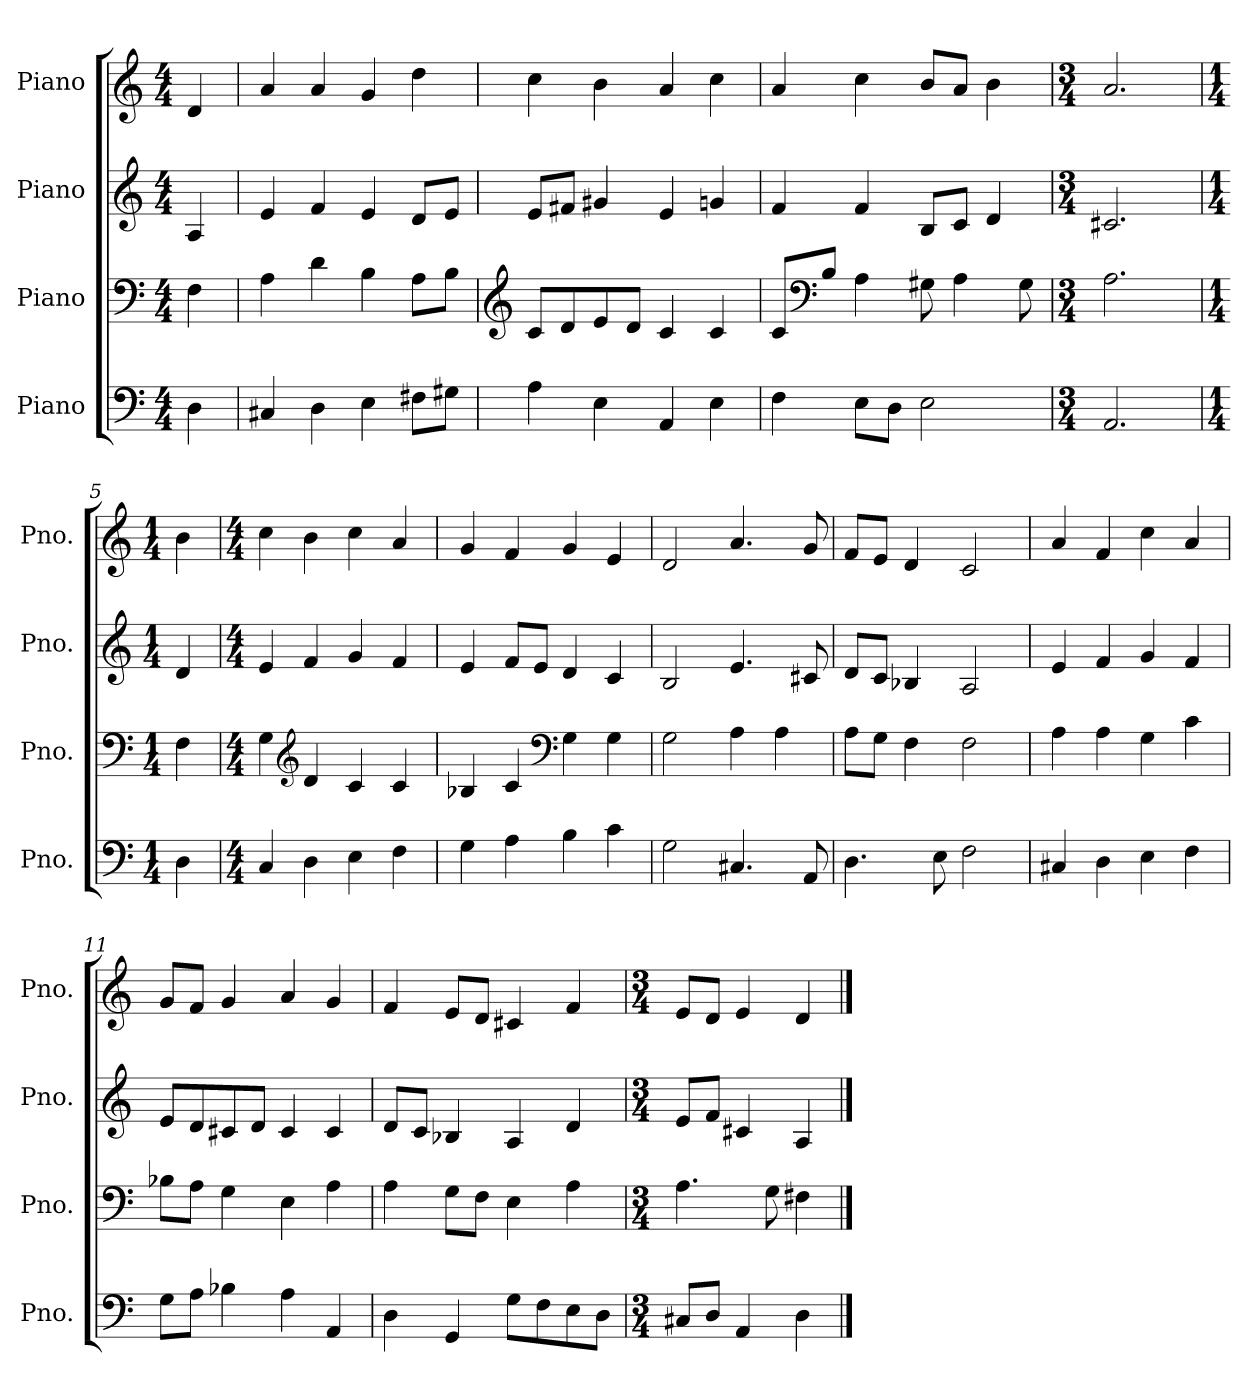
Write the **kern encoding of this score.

**kern	**kern	**kern	**kern
*part4	*part3	*part2	*part1
*staff4	*staff3	*staff2	*staff1
*I"Piano	*I"Piano	*I"Piano	*I"Piano
*I'Pno.	*I'Pno.	*I'Pno.	*I'Pno.
*clefF4	*clefF4	*clefG2	*clefG2
*k[]	*k[]	*k[]	*k[]
*M4/4	*M4/4	*M4/4	*M4/4
*MM120	*MM120	*MM120	*MM120
=	=	=	=
4D\	4F\	4A/	4d/
=1	=1	=1	=1
4C#X/	4A\	4e/	4a/
4D\	4d\	4f/	4a/
4E\	4B\	4e/	4g/
8F#X\L	8A\L	8d/L	4dd\
8G#X\J	8B\J	8e/J	.
=2	=2	=2	=2
*	*clefG2	*	*
4A\	8c/L	8e/L	4cc\
.	8d/	8f#X/J	.
4E\	8e/	4g#X/	4b\
.	8d/J	.	.
4AA/	4c/	4e/	4a/
4E\	4c/	4gn/	4cc\
=3	=3	=3	=3
4F\	8c/L	4f/	4a/
*	*clefF4	*	*
.	8B/J	.	.
8E\L	4A\	4f/	4cc\
8D\J	.	.	.
2E\	8G#X\	8B/L	8b/L
.	4A\	8c/J	8a/J
.	.	4d/	4b\
.	8G#\	.	.
=4	=4	=4	=4
*M3/4	*M3/4	*M3/4	*M3/4
2.AA/	2.A\	2.c#X/	2.a/
=5	=5	=5	=5
*M1/4	*M1/4	*M1/4	*M1/4
4D\	4F\	4d/	4b\
!!LO:LB:g=z
=6	=6	=6	=6
*M4/4	*M4/4	*M4/4	*M4/4
4C/	4G\	4e/	4cc\
*	*clefG2	*	*
4D\	4d/	4f/	4b\
4E\	4c/	4g/	4cc\
4F\	4c/	4f/	4a/
=7	=7	=7	=7
4G\	4B-X/	4e/	4g/
4A\	4c/	8f/L	4f/
.	.	8e/J	.
*	*clefF4	*	*
4B\	4G\	4d/	4g/
4c\	4G\	4c/	4e/
=8	=8	=8	=8
2G\	2G\	2B/	2d/
4.C#X/	4A\	4.e/	4.a/
.	4A\	.	.
8AA/	.	8c#X/	8g/
=9	=9	=9	=9
4.D\	8A\L	8d/L	8f/L
.	8G\J	8c/J	8e/J
.	4F\	4B-X/	4d/
8E\	.	.	.
2F\	2F\	2A/	2c/
=10	=10	=10	=10
4C#X/	4A\	4e/	4a/
4D\	4A\	4f/	4f/
4E\	4G\	4g/	4cc\
4F\	4c\	4f/	4a/
=11	=11	=11	=11
8G\L	8B-X\L	8e/L	8g/L
8A\J	8A\J	8d/	8f/J
4B-X\	4G\	8c#X/	4g/
.	.	8d/J	.
4A\	4E\	4c#/	4a/
4AA/	4A\	4c#/	4g/
!!LO:LB:g=z
=12	=12	=12	=12
4D\	4A\	8d/L	4f/
.	.	8c/J	.
4GG/	8G\L	4B-X/	8e/L
.	8F\J	.	8d/J
8G\L	4E\	4A/	4c#X/
8F\	.	.	.
8E\	4A\	4d/	4f/
8D\J	.	.	.
=13	=13	=13	=13
*M3/4	*M3/4	*M3/4	*M3/4
8C#X/L	4.A\	8e/L	8e/L
8D/J	.	8f/J	8d/J
4AA/	.	4c#X/	4e/
.	8G\	.	.
4D\	4F#X\	4A/	4d/
==	==	==	==
*-	*-	*-	*-
